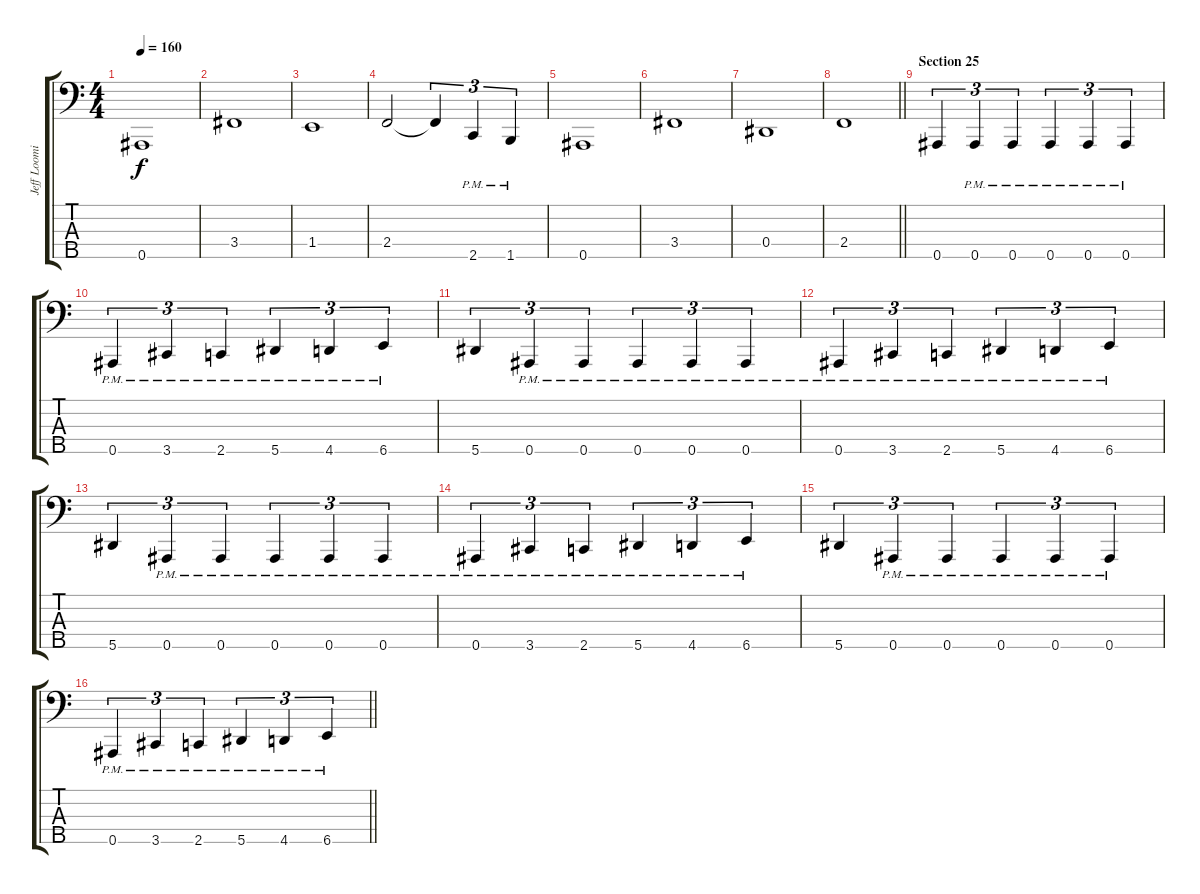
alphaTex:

\track ("Jeff Loomis - bass" "Jeff Loomi") {instrument electricbasspick}
\staff {score tabs}
\tuning (Gb2 Db2 Ab1 Eb1 Bb0) {hide}
\ts (4 4)
\tempo 160
\clef f4
\ks c
0.5.1{dy f} |
3.4.1 |
1.4.1 |
2.4.2 2.4{t}.4{tu (3 2)} 2.5{pm}.4{tu (3 2)} 1.5{pm}.4{tu (3 2)} |
0.5.1 |
3.4.1 |
0.4.1 |
\barLineRight lightlight
2.4.1 |
\section ("" "Section 25")
0.5.4{tu (3 2)} 0.5{pm}.4{tu (3 2)} 0.5{pm}.4{tu (3 2)} 0.5{pm}.4{tu (3 2)} 0.5{pm}.4{tu (3 2)} 0.5{pm}.4{tu (3 2)} |
0.5{pm}.4{tu (3 2)} 3.5{pm}.4{tu (3 2)} 2.5{pm}.4{tu (3 2)} 5.5{pm}.4{tu (3 2)} 4.5{pm}.4{tu (3 2)} 6.5{pm}.4{tu (3 2)} |
5.5.4{tu (3 2)} 0.5{pm}.4{tu (3 2)} 0.5{pm}.4{tu (3 2)} 0.5{pm}.4{tu (3 2)} 0.5{pm}.4{tu (3 2)} 0.5{pm}.4{tu (3 2)} |
0.5{pm}.4{tu (3 2)} 3.5{pm}.4{tu (3 2)} 2.5{pm}.4{tu (3 2)} 5.5{pm}.4{tu (3 2)} 4.5{pm}.4{tu (3 2)} 6.5{pm}.4{tu (3 2)} |
5.5.4{tu (3 2)} 0.5{pm}.4{tu (3 2)} 0.5{pm}.4{tu (3 2)} 0.5{pm}.4{tu (3 2)} 0.5{pm}.4{tu (3 2)} 0.5{pm}.4{tu (3 2)} |
0.5{pm}.4{tu (3 2)} 3.5{pm}.4{tu (3 2)} 2.5{pm}.4{tu (3 2)} 5.5{pm}.4{tu (3 2)} 4.5{pm}.4{tu (3 2)} 6.5{pm}.4{tu (3 2)} |
5.5.4{tu (3 2)} 0.5{pm}.4{tu (3 2)} 0.5{pm}.4{tu (3 2)} 0.5{pm}.4{tu (3 2)} 0.5{pm}.4{tu (3 2)} 0.5{pm}.4{tu (3 2)} |
\barLineRight lightlight
0.5{pm}.4{tu (3 2)} 3.5{pm}.4{tu (3 2)} 2.5{pm}.4{tu (3 2)} 5.5{pm}.4{tu (3 2)} 4.5{pm}.4{tu (3 2)} 6.5{pm}.4{tu (3 2)}
